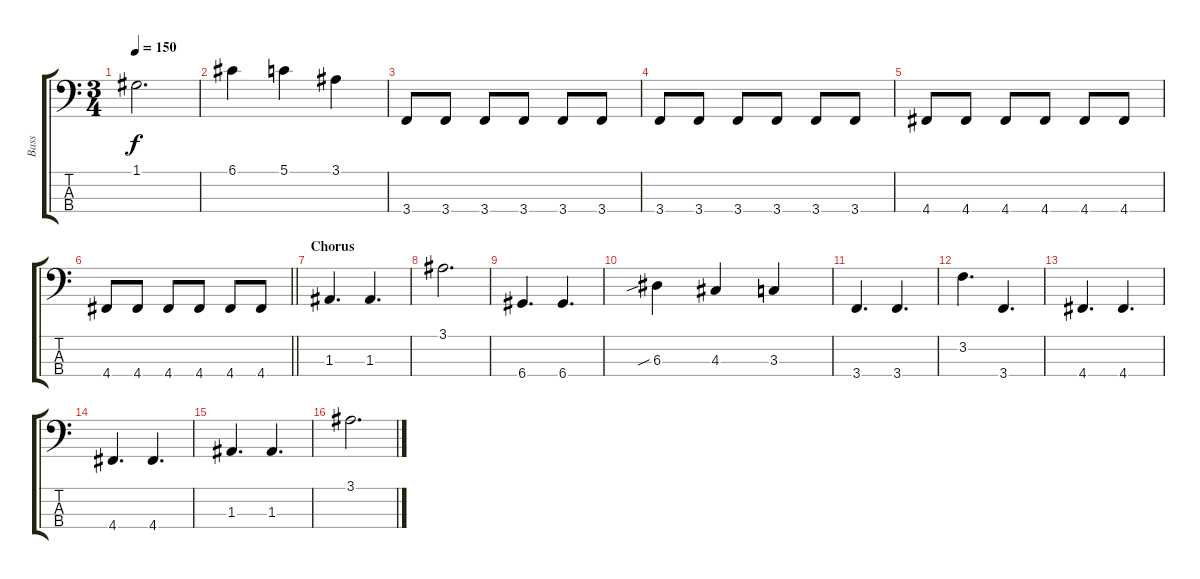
\track ("Bass" "Bass") {instrument electricbassfinger}
\staff {score tabs}
\tuning (G2 D2 A1 D1) {hide}
\ts (3 4)
\tempo 150
\clef f4
\ks c
1.1.2{d dy f} |
6.1.4 5.1.4 3.1.4 |
3.4.8 3.4.8 3.4.8 3.4.8 3.4.8 3.4.8 |
3.4.8 3.4.8 3.4.8 3.4.8 3.4.8 3.4.8 |
4.4.8 4.4.8 4.4.8 4.4.8 4.4.8 4.4.8 |
\barLineRight lightlight
4.4.8 4.4.8 4.4.8 4.4.8 4.4.8 4.4.8 |
\section ("" "Chorus")
1.3.4{d} 1.3.4{d} |
3.1.2{d} |
6.4.4{d} 6.4.4{d} |
6.3{sib}.4 4.3.4 3.3.4 |
3.4.4{d} 3.4.4{d} |
3.2.4{d} 3.4.4{d} |
4.4.4{d} 4.4.4{d} |
4.4.4{d} 4.4.4{d} |
1.3.4{d} 1.3.4{d} |
3.1.2{d}
